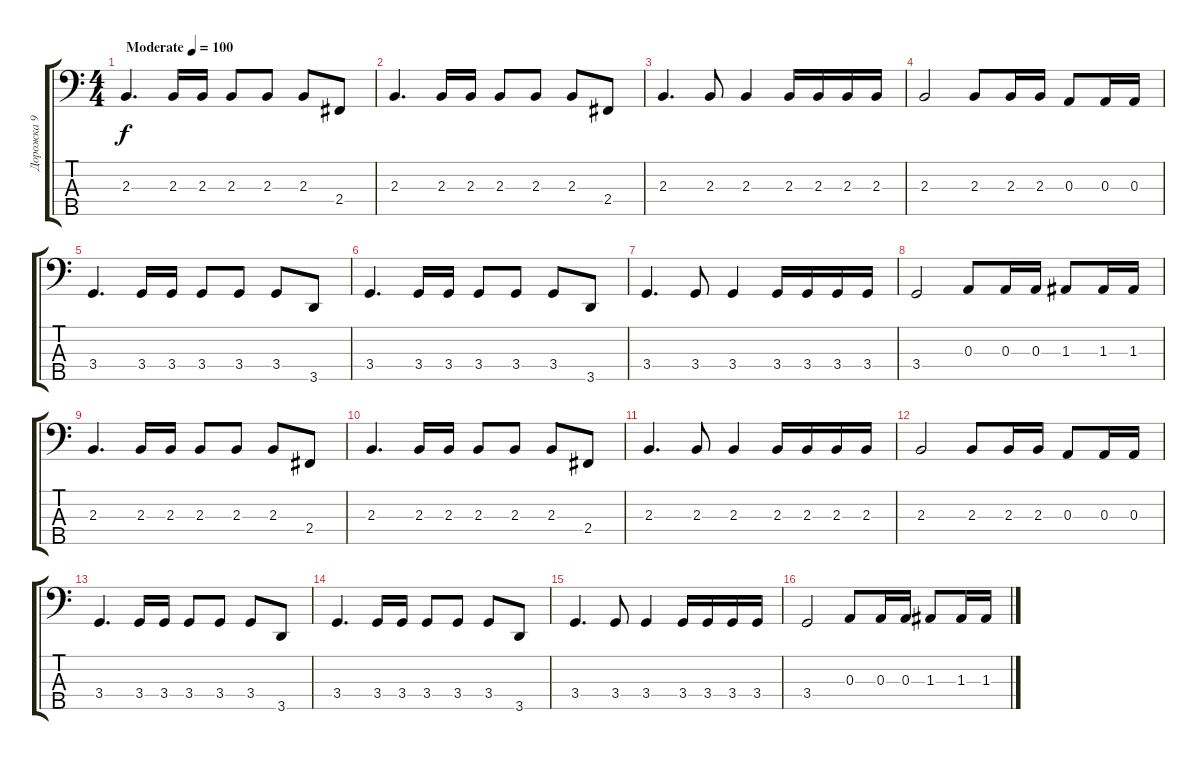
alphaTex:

\track ("Дорожка 9" "Дорожка 9") {instrument fretlessbass}
\staff {score tabs}
\tuning (G2 D2 A1 E1 B0) {hide}
\ts (4 4)
\tempo (100 "Moderate")
\clef f4
\ks c
2.3.4{d dy f instrument fretlessbass} 2.3.16 2.3.16 2.3.8 2.3.8 2.3.8 2.4.8 |
2.3.4{d} 2.3.16 2.3.16 2.3.8 2.3.8 2.3.8 2.4.8 |
2.3.4{d} 2.3.8 2.3.4 2.3.16 2.3.16 2.3.16 2.3.16 |
2.3.2 2.3.8 2.3.16 2.3.16 0.3.8 0.3.16 0.3.16 |
3.4.4{d} 3.4.16 3.4.16 3.4.8 3.4.8 3.4.8 3.5.8 |
3.4.4{d} 3.4.16 3.4.16 3.4.8 3.4.8 3.4.8 3.5.8 |
3.4.4{d} 3.4.8 3.4.4 3.4.16 3.4.16 3.4.16 3.4.16 |
3.4.2 0.3.8 0.3.16 0.3.16 1.3.8 1.3.16 1.3.16 |
2.3.4{d} 2.3.16 2.3.16 2.3.8 2.3.8 2.3.8 2.4.8 |
2.3.4{d} 2.3.16 2.3.16 2.3.8 2.3.8 2.3.8 2.4.8 |
2.3.4{d} 2.3.8 2.3.4 2.3.16 2.3.16 2.3.16 2.3.16 |
2.3.2 2.3.8 2.3.16 2.3.16 0.3.8 0.3.16 0.3.16 |
3.4.4{d} 3.4.16 3.4.16 3.4.8 3.4.8 3.4.8 3.5.8 |
3.4.4{d} 3.4.16 3.4.16 3.4.8 3.4.8 3.4.8 3.5.8 |
3.4.4{d} 3.4.8 3.4.4 3.4.16 3.4.16 3.4.16 3.4.16 |
3.4.2 0.3.8 0.3.16 0.3.16 1.3.8 1.3.16 1.3.16
